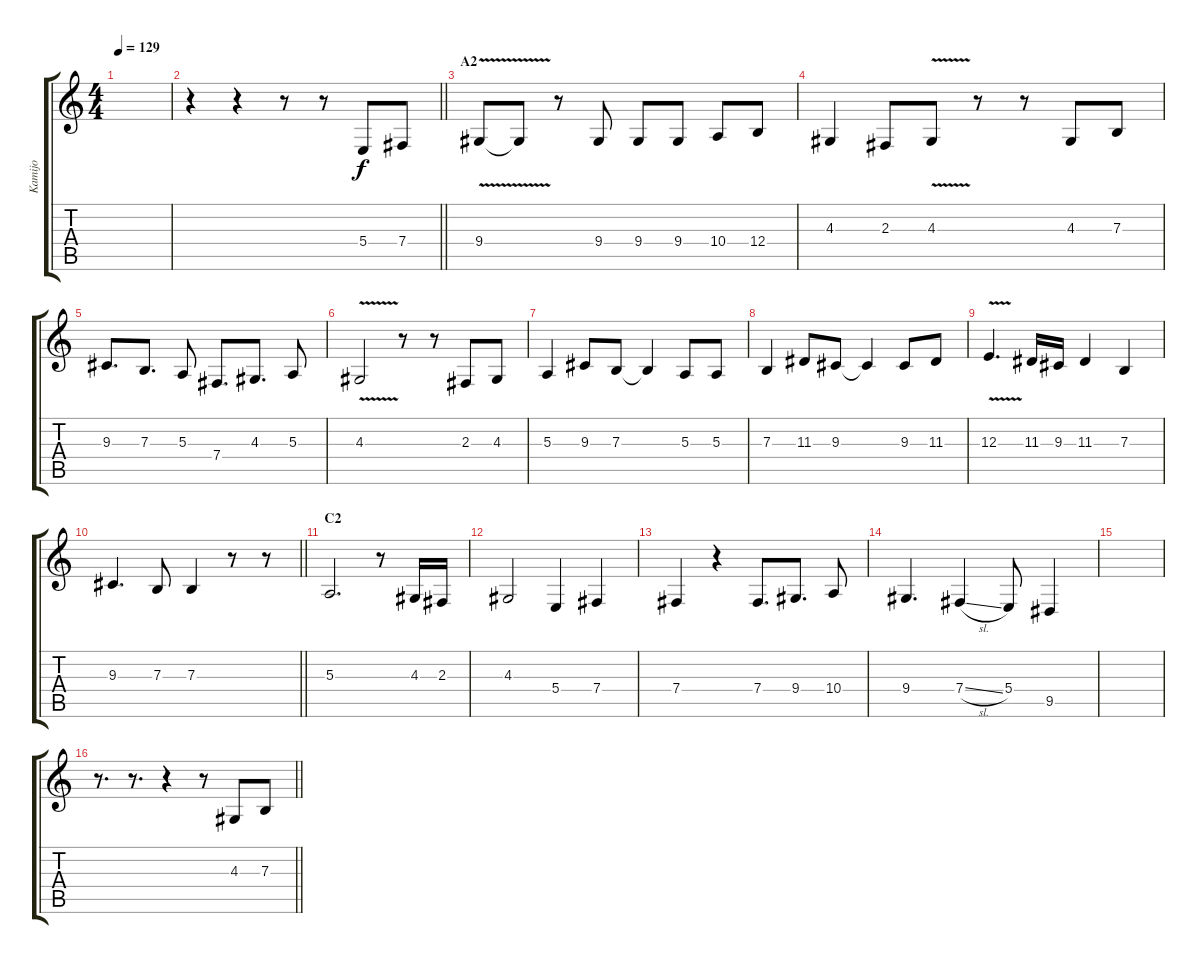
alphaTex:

\track ("Kamijo" "Kamijo") {instrument choiraahs}
\staff {score tabs}
\tuning (Db4 Ab3 E3 B2 Gb2 Db2) {hide}
\ts (4 4)
\tempo 129
\clef g2
\ks c
|
\barLineRight lightlight
r.4 r.4 r.8 r.8 5.4.8 7.4.8 |
\section ("" "A2")
9.4{v}.8 9.4{t}.8 r.8 9.4.8 9.4.8 9.4.8 10.4.8 12.4.8 |
4.3.4 2.3.8 4.3{v}.8 r.8 r.8 4.3.8 7.3.8 |
9.3.8{d} 7.3.8{d} 5.3.8 7.4.8{d} 4.3.8{d} 5.3.8 |
4.3{v}.2 r.8 r.8 2.3.8 4.3.8 |
5.3.4 9.3.8 7.3.8 7.3{t}.4 5.3.8 5.3.8 |
7.3.4 11.3.8 9.3.8 9.3{t}.4 9.3.8 11.3.8 |
12.3{v}.4{d} 11.3.16 9.3.16 11.3.4 7.3.4 |
\barLineRight lightlight
9.3.4{d} 7.3.8 7.3.4 r.8 r.8 |
\section ("" "C2")
5.3.2{d} r.8 4.3.16 2.3.16 |
4.3.2 5.4.4 7.4.4 |
7.4.4 r.4 7.4.8{d} 9.4.8{d} 10.4.8 |
9.4.4{d} 7.4{sl}.4 5.4.8 9.5.4 |
|
\barLineRight lightlight
r.8{d} r.8{d} r.4 r.8 4.3.8 7.3.8
